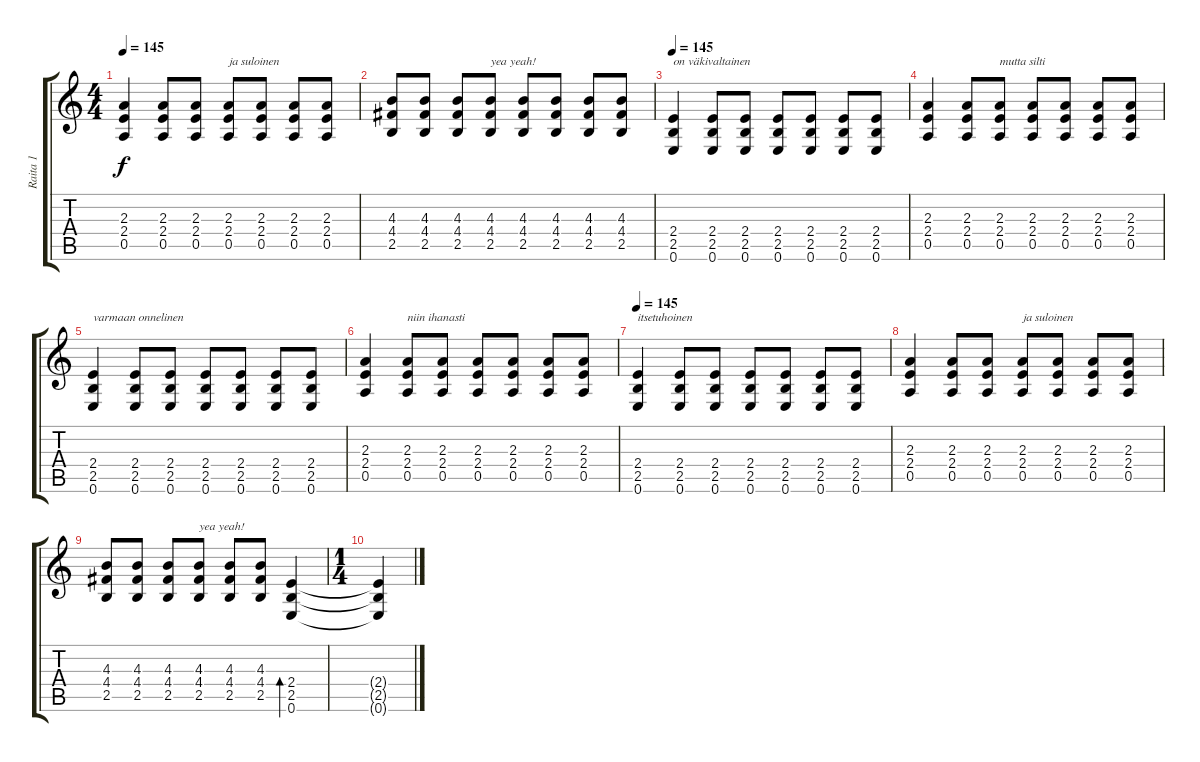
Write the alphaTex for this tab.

\track ("Raita 1" "Raita 1") {instrument distortionguitar}
\staff {score tabs}
\tuning (E4 B3 G3 D3 A2 E2) {hide}
\ts (4 4)
\tempo 145
\clef g2
\ks c
(2.3 2.4 0.5).4{dy f} (2.3 2.4 0.5).8 (2.3 2.4 0.5).8 (2.3 2.4 0.5).8{txt "ja suloinen"} (2.3 2.4 0.5).8 (2.3 2.4 0.5).8 (2.3 2.4 0.5).8 |
(4.3 4.4 2.5).8 (4.3 4.4 2.5).8 (4.3 4.4 2.5).8 (4.3 4.4 2.5).8{txt "yea yeah!"} (4.3 4.4 2.5).8 (4.3 4.4 2.5).8 (4.3 4.4 2.5).8 (4.3 4.4 2.5).8 |
\tempo 145
(2.4 2.5 0.6).4{txt "on väkivaltainen" instrument distortionguitar} (2.4 2.5 0.6).8 (2.4 2.5 0.6).8 (2.4 2.5 0.6).8 (2.4 2.5 0.6).8 (2.4 2.5 0.6).8 (2.4 2.5 0.6).8 |
(2.3 2.4 0.5).4 (2.3 2.4 0.5).8 (2.3 2.4 0.5).8{txt "mutta silti"} (2.3 2.4 0.5).8 (2.3 2.4 0.5).8 (2.3 2.4 0.5).8 (2.3 2.4 0.5).8 |
(2.4 2.5 0.6).4{txt "varmaan onnelinen"} (2.4 2.5 0.6).8 (2.4 2.5 0.6).8 (2.4 2.5 0.6).8 (2.4 2.5 0.6).8 (2.4 2.5 0.6).8 (2.4 2.5 0.6).8 |
(2.3 2.4 0.5).4 (2.3 2.4 0.5).8{txt "niin ihanasti"} (2.3 2.4 0.5).8 (2.3 2.4 0.5).8 (2.3 2.4 0.5).8 (2.3 2.4 0.5).8 (2.3 2.4 0.5).8 |
\tempo 145
(2.4 2.5 0.6).4{txt "itsetuhoinen" instrument distortionguitar} (2.4 2.5 0.6).8 (2.4 2.5 0.6).8 (2.4 2.5 0.6).8 (2.4 2.5 0.6).8 (2.4 2.5 0.6).8 (2.4 2.5 0.6).8 |
(2.3 2.4 0.5).4 (2.3 2.4 0.5).8 (2.3 2.4 0.5).8 (2.3 2.4 0.5).8{txt "ja suloinen"} (2.3 2.4 0.5).8 (2.3 2.4 0.5).8 (2.3 2.4 0.5).8 |
(4.3 4.4 2.5).8 (4.3 4.4 2.5).8 (4.3 4.4 2.5).8 (4.3 4.4 2.5).8{txt "yea yeah!"} (4.3 4.4 2.5).8 (4.3 4.4 2.5).8 (2.4 2.5 0.6).4{bd 60} |
\ts (1 4)
(2.4{t} 2.5{t} 0.6{t}).4
